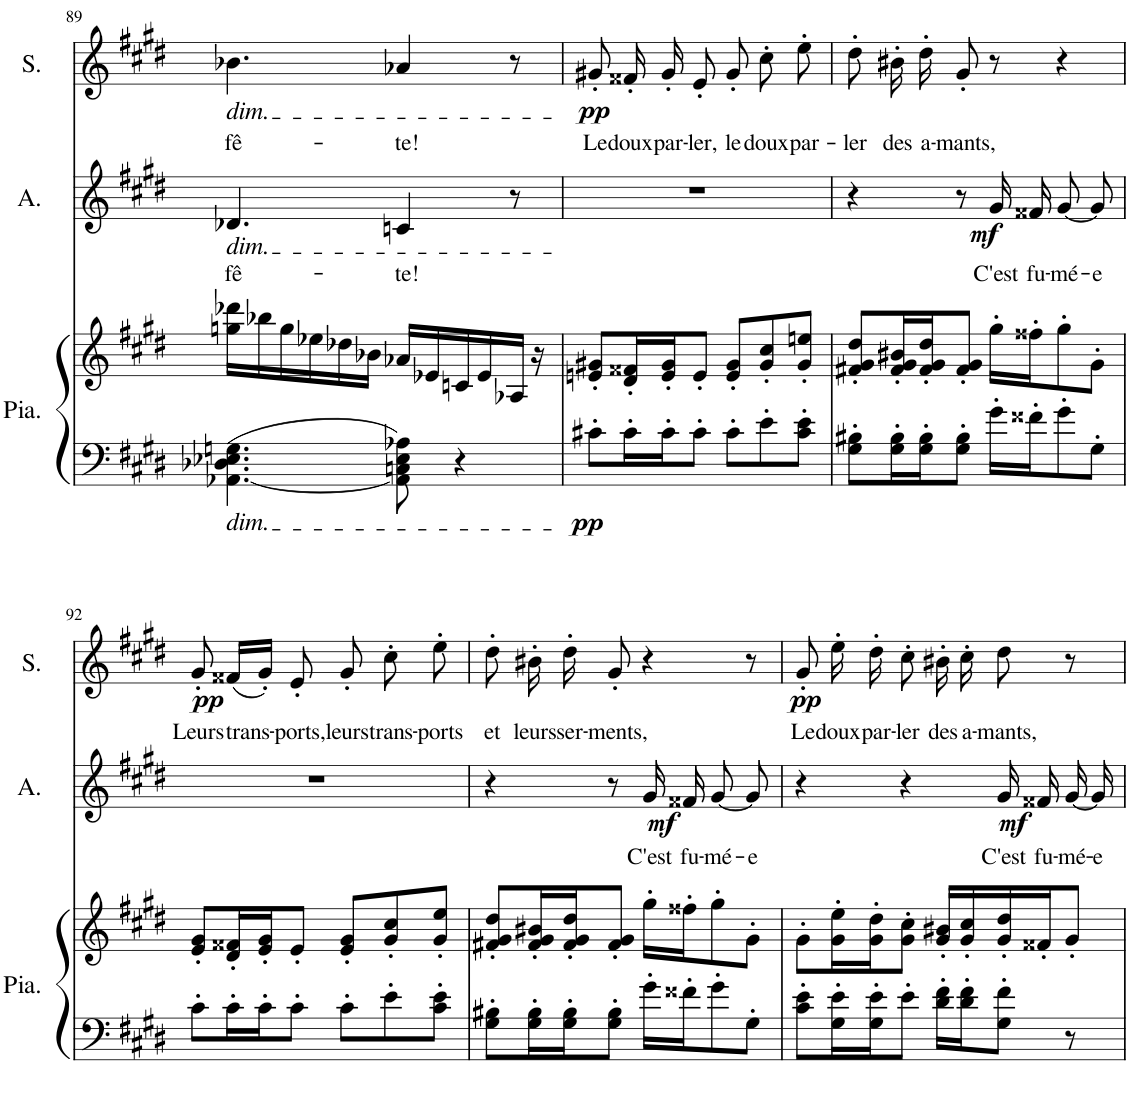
**kern	**kern	**dynam	**kern	**text	**dynam	**kern	**text	**dynam
*part3	*part3	*part3	*part2	*part2	*part2	*part1	*part1	*part1
*staff4	*staff3	*staff3/4	*staff2	*staff2	*staff2	*staff1	*staff1	*staff1
*I"Piano	*	*	*I"Alto	*	*	*I"Soprano	*	*
*I'Pia.	*	*	*I'A.	*	*	*I'S.	*	*
!!LO:PB:g=z
*clefF4	*clefG2	*	*clefG2	*	*	*clefG2	*	*
*k[f#c#g#d#]	*k[f#c#g#d#]	*	*k[f#c#g#d#]	*	*	*k[f#c#g#d#]	*	*
*M3/4	*M3/4	*	*M3/4	*	*	*M3/4	*	*
=89	=89	=89	=89	=89	=89	=89	=89	=89
!	!	!	!	!	!	!LO:TX:b:i:t=dim.	!	!
!	!	!	!LO:TX:b:i:t=dim.	!	!	!	!	!
!LO:TX:b:i:t=dim.	!	!	!	!	!	!	!	!
!	!	!	!	!LO:LY:b	!	!	!LO:LY:b	!
[4.AA-X\ 4.D-X\ 4.E-X\ 4.Gn\	16ggn\ 16ddd-X\LL	.	4.d-X/	fê-	.	4.b-X\	fê-	.
.	16bb-X\	.	.	.	.	.	.	.
.	16gg\	.	.	.	.	.	.	.
.	16ee-X\	.	.	.	.	.	.	.
.	16dd-X\	.	.	.	.	.	.	.
.	16b-X\JJ	.	.	.	.	.	.	.
!	!	!	!	!LO:LY:b	!	!	!LO:LY:b	!
8AA-\] 8Cn\ 8E-\ 8A-X\	16a-X/LL	.	4cn/	-te!	.	4a-X/	-te!	.
.	16e-X/	.	.	.	.	.	.	.
4r	16cn/	.	.	.	.	.	.	.
.	16e-/	.	.	.	.	.	.	.
.	16A-X/JJ	.	8r	.	.	8r	.	.
.	16r	.	.	.	.	.	.	.
=90	=90	=90	=90	=90	=90	=90	=90	=90
!	!	!LO:DY:b=2	!	!	!	!	!LO:LY:b	!LO:DY:b
8c#X'\L	8en/' 8g#X/'L	pp	2.r	.	.	8g#X'/	Le	pp
!	!	!	!	!	!	!	!LO:LY:b	!
16c#'\L	16d#/' 16f##X/'L	.	.	.	.	16f##X'/	doux	.
!	!	!	!	!	!	!	!LO:LY:b	!
16c#'\J	16e/' 16g#/'J	.	.	.	.	16g#'/	par-	.
!	!	!	!	!	!	!	!LO:LY:b	!
8c#'\J	8e'/J	.	.	.	.	8e'/	-ler,	.
!	!	!	!	!	!	!	!LO:LY:b	!
8c#'\L	8e/' 8g#/'L	.	.	.	.	8g#'/	le	.
!	!	!	!	!	!	!	!LO:LY:b	!
8e'\	8g#/' 8cc#/'	.	.	.	.	8cc#'\	doux	.
!	!	!	!	!	!	!	!LO:LY:b	!
8c#\' 8e\'J	8g#/' 8een/'J	.	.	.	.	8ee'\	par-	.
=91	=91	=91	=91	=91	=91	=91	=91	=91
!	!	!	!	!	!	!	!LO:LY:b	!
8G#\' 8B#X\'L	8f#X/' 8g#/' 8dd#/'L	.	4r	.	.	8dd#'\	-ler	.
!	!	!	!	!	!	!	!LO:LY:b	!
16G#\' 16B#\'L	16f#/' 16g#/' 16b#X/'L	.	.	.	.	16b#X'\	des	.
!	!	!	!	!	!	!	!LO:LY:b	!
16G#\' 16B#\'J	16f#/' 16g#/' 16dd#/'J	.	.	.	.	16dd#'\	a-	.
!	!	!	!	!	!	!	!LO:LY:b	!
8G#\' 8B#\'J	8f#/' 8g#/'J	.	8r	.	.	8g#'/	-mants,	.
!	!	!	!	!LO:LY:b	!LO:DY:b	!	!	!
16g#'\LL	16gg#'\LL	.	16g#/LL	C'est	mf	8r	.	.
!	!	!	!	!LO:LY:b	!	!	!	!
16f##X'\J	16ff##X'\J	.	16f##X/JJ	fu-	.	.	.	.
!	!	!	!	!LO:LY:b	!	!	!	!
8g#'\	8gg#'\	.	[8g#/L	-mé-	.	4r	.	.
!	!	!	!	!LO:LY:b	!	!	!	!
8G#'\J	8g#'\J	.	8g#/J]	-e	.	.	.	.
!!LO:LB:g=z
=92	=92	=92	=92	=92	=92	=92	=92	=92
!	!	!	!	!	!	!	!LO:LY:b	!LO:DY:b
8c#'\L	8e/' 8g#/'L	.	2.r	.	.	8g#'/	Leurs	pp
!	!	!	!	!	!	!	!LO:LY:b	!
16c#'\L	16d#/' 16f##X/'L	.	.	.	.	(16f##X/LL	trans-	.
16c#'\J	16e/' 16g#/'J	.	.	.	.	16g#'/JJ)	.	.
!	!	!	!	!	!	!	!LO:LY:b	!
8c#'\J	8e'/J	.	.	.	.	8e'/	-ports,	.
!	!	!	!	!	!	!	!LO:LY:b	!
8c#'\L	8e/' 8g#/'L	.	.	.	.	8g#'/	leurs	.
!	!	!	!	!	!	!	!LO:LY:b	!
8e'\	8g#/' 8cc#/'	.	.	.	.	8cc#'\	trans-	.
!	!	!	!	!	!	!	!LO:LY:b	!
8c#\' 8e\'J	8g#/' 8ee/'J	.	.	.	.	8ee'\	-ports	.
=93	=93	=93	=93	=93	=93	=93	=93	=93
!	!	!	!	!	!	!	!LO:LY:b	!
8G#\' 8B#X\'L	8f#X/' 8g#/' 8dd#/'L	.	4r	.	.	8dd#'\	et	.
!	!	!	!	!	!	!	!LO:LY:b	!
16G#\' 16B#\'L	16f#/' 16g#/' 16b#X/'L	.	.	.	.	16b#X'\	leurs	.
!	!	!	!	!	!	!	!LO:LY:b	!
16G#\' 16B#\'J	16f#/' 16g#/' 16dd#/'J	.	.	.	.	16dd#'\	ser-	.
!	!	!	!	!	!	!	!LO:LY:b	!
8G#\' 8B#\'J	8f#/' 8g#/'J	.	8r	.	.	8g#'/	-ments,	.
!	!	!	!	!LO:LY:b	!LO:DY:b	!	!	!
16g#'\LL	16gg#'\LL	.	16g#/LL	C'est	mf	4r	.	.
!	!	!	!	!LO:LY:b	!	!	!	!
16f##X'\J	16ff##X'\J	.	16f##X/JJ	fu-	.	.	.	.
!	!	!	!	!LO:LY:b	!	!	!	!
8g#'\	8gg#'\	.	[8g#/L	-mé-	.	.	.	.
!	!	!	!	!LO:LY:b	!	!	!	!
8G#'\J	8g#'\J	.	8g#/J]	-e	.	8r	.	.
=94	=94	=94	=94	=94	=94	=94	=94	=94
!	!	!	!	!	!	!	!LO:LY:b	!LO:DY:b
8c#\' 8e\'L	8g#'\L	.	4r	.	.	8g#'/	Le	pp
!	!	!	!	!	!	!	!LO:LY:b	!
16G#\' 16e\'L	16g#\' 16ee\'L	.	.	.	.	16ee'\	doux	.
!	!	!	!	!	!	!	!LO:LY:b	!
16G#\' 16e\'J	16g#\' 16dd#\'J	.	.	.	.	16dd#'\	par-	.
!	!	!	!	!	!	!	!LO:LY:b	!
8e'\J	8g#\' 8cc#\'J	.	4r	.	.	8cc#'\	-ler	.
!	!	!	!	!	!	!	!LO:LY:b	!
16d#\' 16f#\'LL	16g#/' 16b#X/'LL	.	.	.	.	16b#X'\	des	.
!	!	!	!	!	!	!	!LO:LY:b	!
16d#\' 16f#\'J	16g#/' 16cc#/'	.	.	.	.	16cc#'\	a-	.
!	!	!	!	!LO:LY:b	!LO:DY:b	!	!LO:LY:b	!
8G#\' 8f#\'J	16g#/' 16dd#/'	.	16g#/LL	C'est	mf	8dd#\	-mants,	.
!	!	!	!	!LO:LY:b	!	!	!	!
.	16f##X'/J	.	16f##X/J	fu-	.	.	.	.
!	!	!	!	!LO:LY:b	!	!	!	!
8r	8g#'/J	.	[16g#/L	-mé-	.	8r	.	.
!	!	!	!	!LO:LY:b	!	!	!	!
.	.	.	16g#/JJ]	-e	.	.	.	.
=	=	=	=	=	=	=	=	=
*-	*-	*-	*-	*-	*-	*-	*-	*-
